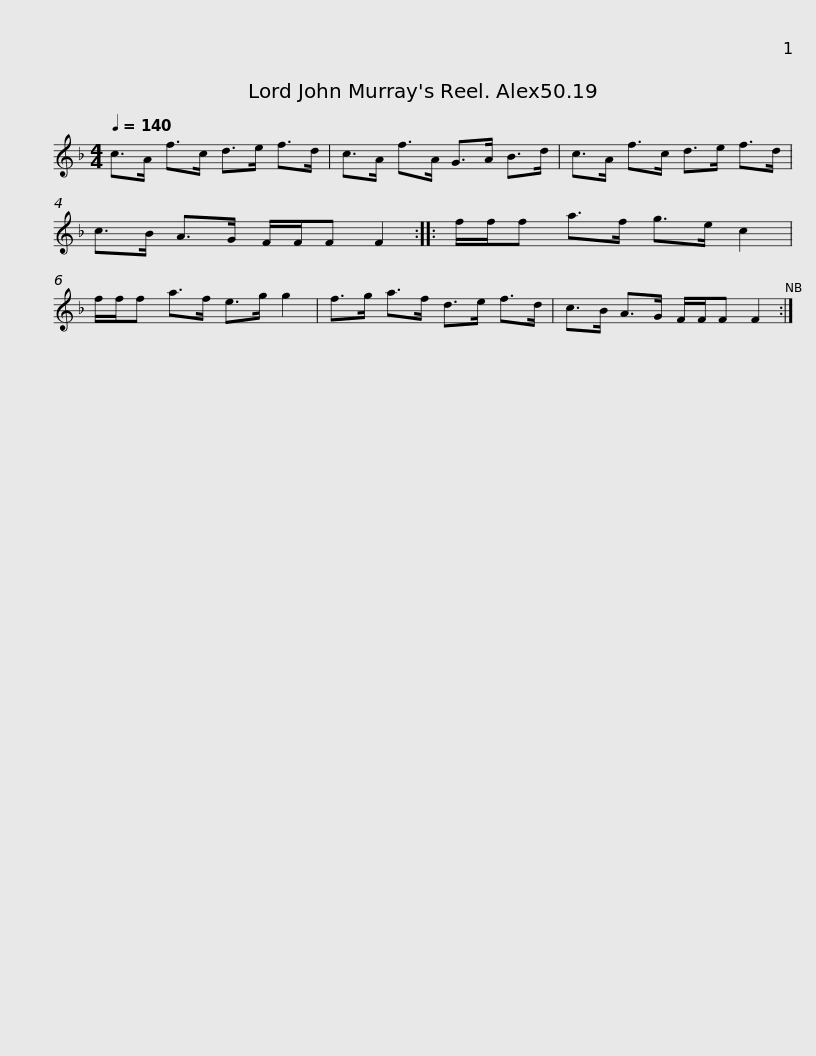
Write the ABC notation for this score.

X:1
L:1/8
Q:1/4=140
M:4/4
I:linebreak $
K:F
V:1 treble
V:1
 c>A f>c d>e f>d | c>A f>A G>A B>d | c>A f>c d>e f>d | c>B A>G F/F/F F2 ::$ f/f/f a>f g>e c2 | %5
 f/f/f a>f e>g g2 | f>g a>f d>e f>d | c>B A>G F/F/F F2 :| %8
